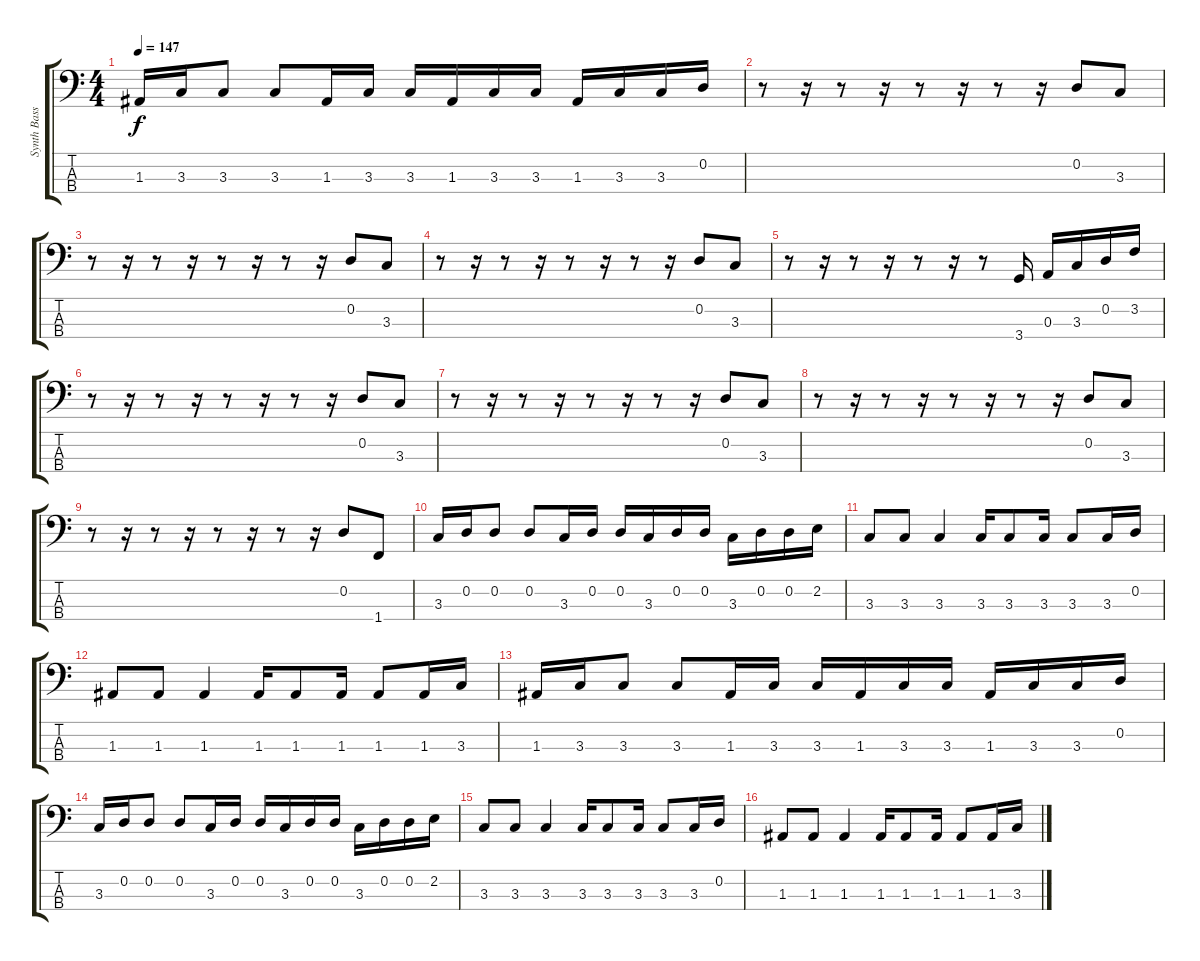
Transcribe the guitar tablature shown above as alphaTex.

\track ("Synth Bass 2" "Synth Bass") {instrument electricbassfinger}
\staff {score tabs}
\tuning (G2 D2 A1 E1) {hide}
\ts (4 4)
\tempo 147
\clef f4
\ks c
1.3.16{dy f} 3.3.16 3.3.8 3.3.8 1.3.16 3.3.16 3.3.16 1.3.16 3.3.16 3.3.16 1.3.16 3.3.16 3.3.16 0.2.16 |
r.8 r.16 r.8 r.16 r.8 r.16 r.8 r.16 0.2.8 3.3.8 |
r.8 r.16 r.8 r.16 r.8 r.16 r.8 r.16 0.2.8 3.3.8 |
r.8 r.16 r.8 r.16 r.8 r.16 r.8 r.16 0.2.8 3.3.8 |
r.8 r.16 r.8 r.16 r.8 r.16 r.8 3.4.16 0.3.16 3.3.16 0.2.16 3.2.16 |
r.8 r.16 r.8 r.16 r.8 r.16 r.8 r.16 0.2.8 3.3.8 |
r.8 r.16 r.8 r.16 r.8 r.16 r.8 r.16 0.2.8 3.3.8 |
r.8 r.16 r.8 r.16 r.8 r.16 r.8 r.16 0.2.8 3.3.8 |
r.8 r.16 r.8 r.16 r.8 r.16 r.8 r.16 0.2.8 1.4.8 |
3.3.16 0.2.16 0.2.8 0.2.8 3.3.16 0.2.16 0.2.16 3.3.16 0.2.16 0.2.16 3.3.16 0.2.16 0.2.16 2.2.16 |
3.3.8 3.3.8 3.3.4 3.3.16 3.3.8 3.3.16 3.3.8 3.3.16 0.2.16 |
1.3.8 1.3.8 1.3.4 1.3.16 1.3.8 1.3.16 1.3.8 1.3.16 3.3.16 |
1.3.16 3.3.16 3.3.8 3.3.8 1.3.16 3.3.16 3.3.16 1.3.16 3.3.16 3.3.16 1.3.16 3.3.16 3.3.16 0.2.16 |
3.3.16 0.2.16 0.2.8 0.2.8 3.3.16 0.2.16 0.2.16 3.3.16 0.2.16 0.2.16 3.3.16 0.2.16 0.2.16 2.2.16 |
3.3.8 3.3.8 3.3.4 3.3.16 3.3.8 3.3.16 3.3.8 3.3.16 0.2.16 |
1.3.8 1.3.8 1.3.4 1.3.16 1.3.8 1.3.16 1.3.8 1.3.16 3.3.16
